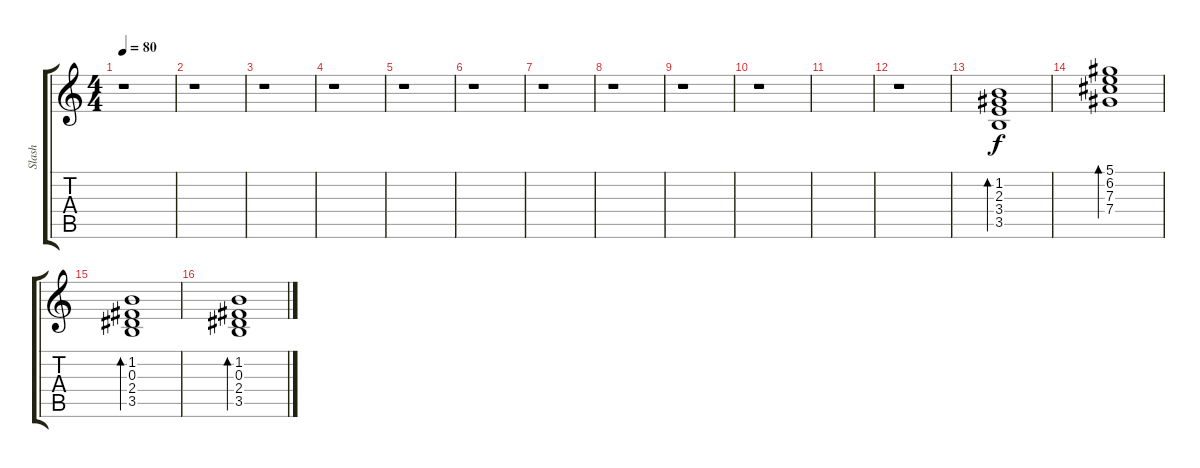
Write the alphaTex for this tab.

\track ("Slash " "Slash ") {instrument electricguitarjazz}
\staff {score tabs}
\tuning (Eb4 Bb3 Gb3 Db3 Ab2 Eb2) {hide}
\ts (4 4)
\tempo 80
\clef g2
\ks c
r.1{dy f} |
r.1 |
r.1 |
r.1 |
r.1 |
r.1 |
r.1 |
r.1 |
r.1 |
r.1 |
|
r.1 |
(1.2 2.3 3.4 3.5).1{bd 120} |
(5.1 6.2 7.3 7.4).1{bd 120} |
(1.2 0.3 2.4 3.5).1{bd 120} |
(1.2 0.3 2.4 3.5).1{bd 120}
